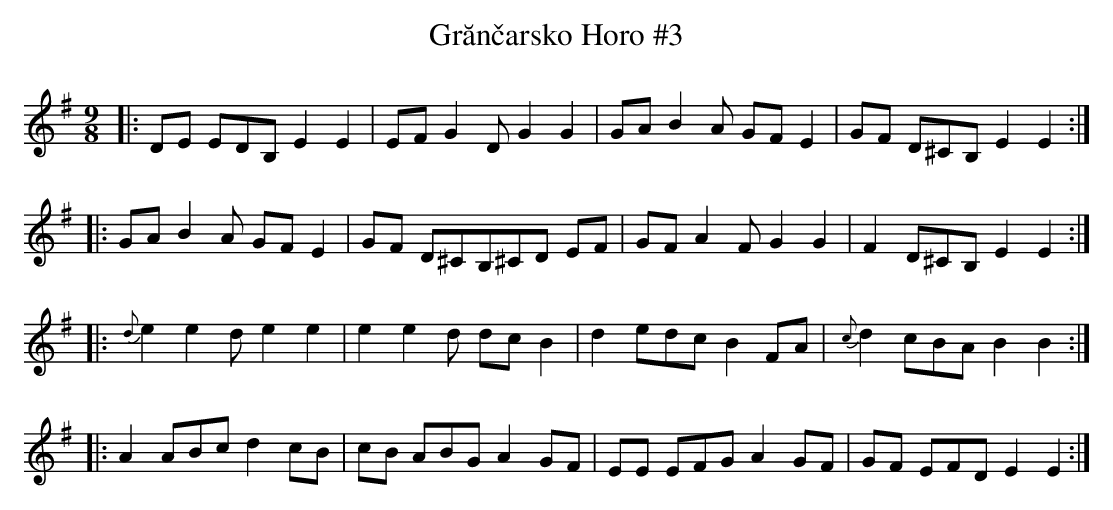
X:1
T: Gr\uan\vcarsko Horo #3
M: 9/8
L: 1/8
K: Em
|:   DE EDB, E2 E2 | EF G2D   G2 G2 | GA B2A GF E2 |   GF D^CB, E2 E2 :|
|:   GA B2A  GF E2 | GF D^CB,^CD EF | GF A2F G2 G2 |   F2 D^CB, E2 E2 :|
|:{d}e2 e2d  e2 e2 | e2 e2d   dc B2 | d2 edc B2 FA |{c}d2 cBA   B2 B2 :|
|:   A2 ABc  d2 cB | cB ABG   A2 GF | EE EFG A2 GF |   GF EFD   E2 E2 :|
